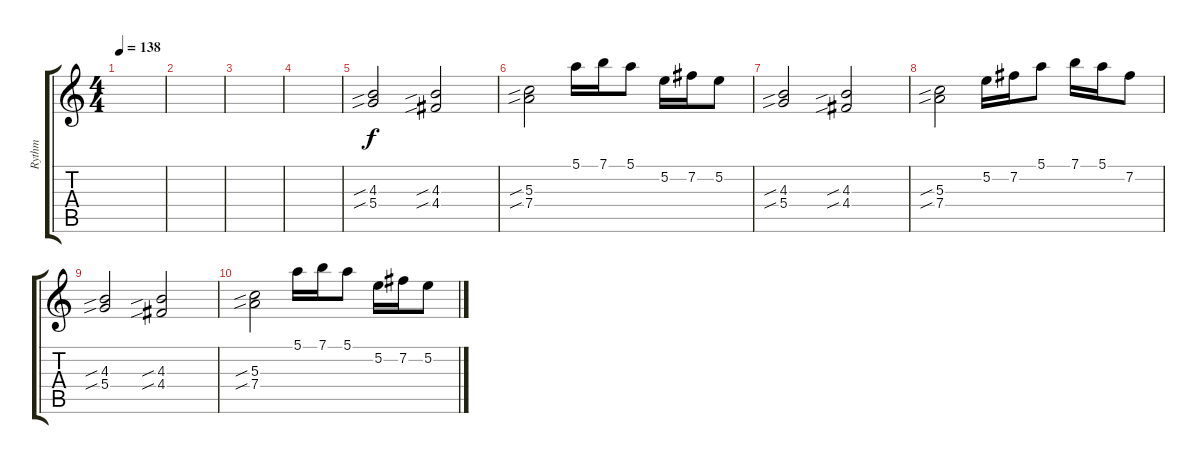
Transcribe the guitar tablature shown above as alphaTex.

\track ("Rythm" "Rythm") {instrument electricguitarclean}
\staff {score tabs}
\tuning (E4 B3 G3 D3 A2 E2) {hide}
\ts (4 4)
\tempo 138
\clef g2
\ks c
|
|
|
|
(4.3{sib} 5.4{sib}).2 (4.3{sib} 4.4{sib}).2 |
(5.3{sib} 7.4{sib}).2 5.1.16 7.1.16 5.1.8 5.2.16 7.2.16 5.2.8 |
(4.3{sib} 5.4{sib}).2 (4.3{sib} 4.4{sib}).2 |
(5.3{sib} 7.4{sib}).2 5.2.16 7.2.16 5.1.8 7.1.16 5.1.16 7.2.8 |
(4.3{sib} 5.4{sib}).2 (4.3{sib} 4.4{sib}).2 |
(5.3{sib} 7.4{sib}).2 5.1.16 7.1.16 5.1.8 5.2.16 7.2.16 5.2.8
